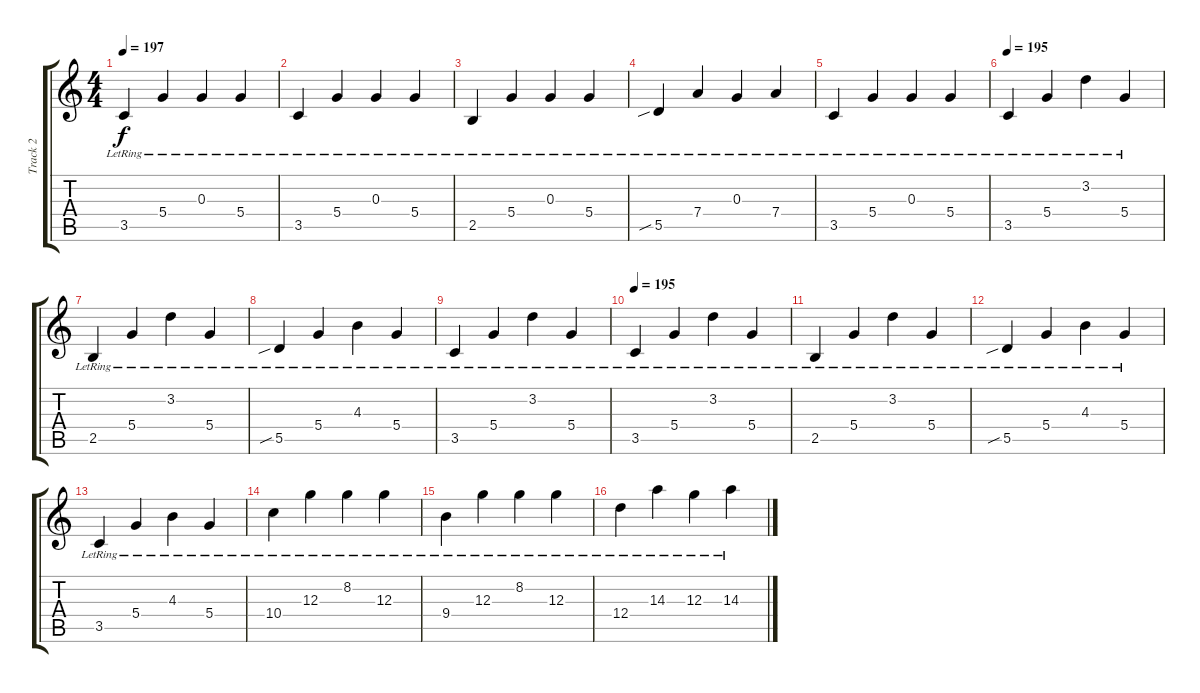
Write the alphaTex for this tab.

\track ("Track 2" "Track 2") {instrument overdrivenguitar}
\staff {score tabs}
\tuning (E4 B3 G3 D3 A2 E2) {hide}
\ts (4 4)
\tempo 197
\clef g2
\ks c
3.5{lr}.4{dy f} 5.4{lr}.4 0.3{lr}.4 5.4{lr}.4 |
3.5{lr}.4 5.4{lr}.4 0.3{lr}.4 5.4{lr}.4 |
2.5{lr}.4 5.4{lr}.4 0.3{lr}.4 5.4{lr}.4 |
5.5{sib lr}.4 7.4{lr}.4 0.3{lr}.4 7.4{lr}.4 |
3.5{lr}.4 5.4{lr}.4 0.3{lr}.4 5.4{lr}.4 |
\tempo 195
3.5{lr}.4 5.4{lr}.4 3.2{lr}.4 5.4{lr}.4 |
2.5{lr}.4 5.4{lr}.4 3.2{lr}.4 5.4{lr}.4 |
5.5{sib lr}.4 5.4{lr}.4 4.3{lr}.4 5.4{lr}.4 |
3.5{lr}.4 5.4{lr}.4 3.2{lr}.4 5.4{lr}.4 |
\tempo 195
3.5{lr}.4 5.4{lr}.4 3.2{lr}.4 5.4{lr}.4 |
2.5{lr}.4 5.4{lr}.4 3.2{lr}.4 5.4{lr}.4 |
5.5{sib lr}.4 5.4{lr}.4 4.3{lr}.4 5.4{lr}.4 |
3.5{lr}.4 5.4{lr}.4 4.3{lr}.4 5.4{lr}.4 |
10.4{lr}.4 12.3{lr}.4 8.2{lr}.4 12.3{lr}.4 |
9.4{lr}.4 12.3{lr}.4 8.2{lr}.4 12.3{lr}.4 |
12.4{lr}.4 14.3{lr}.4 12.3{lr}.4 14.3{lr}.4
